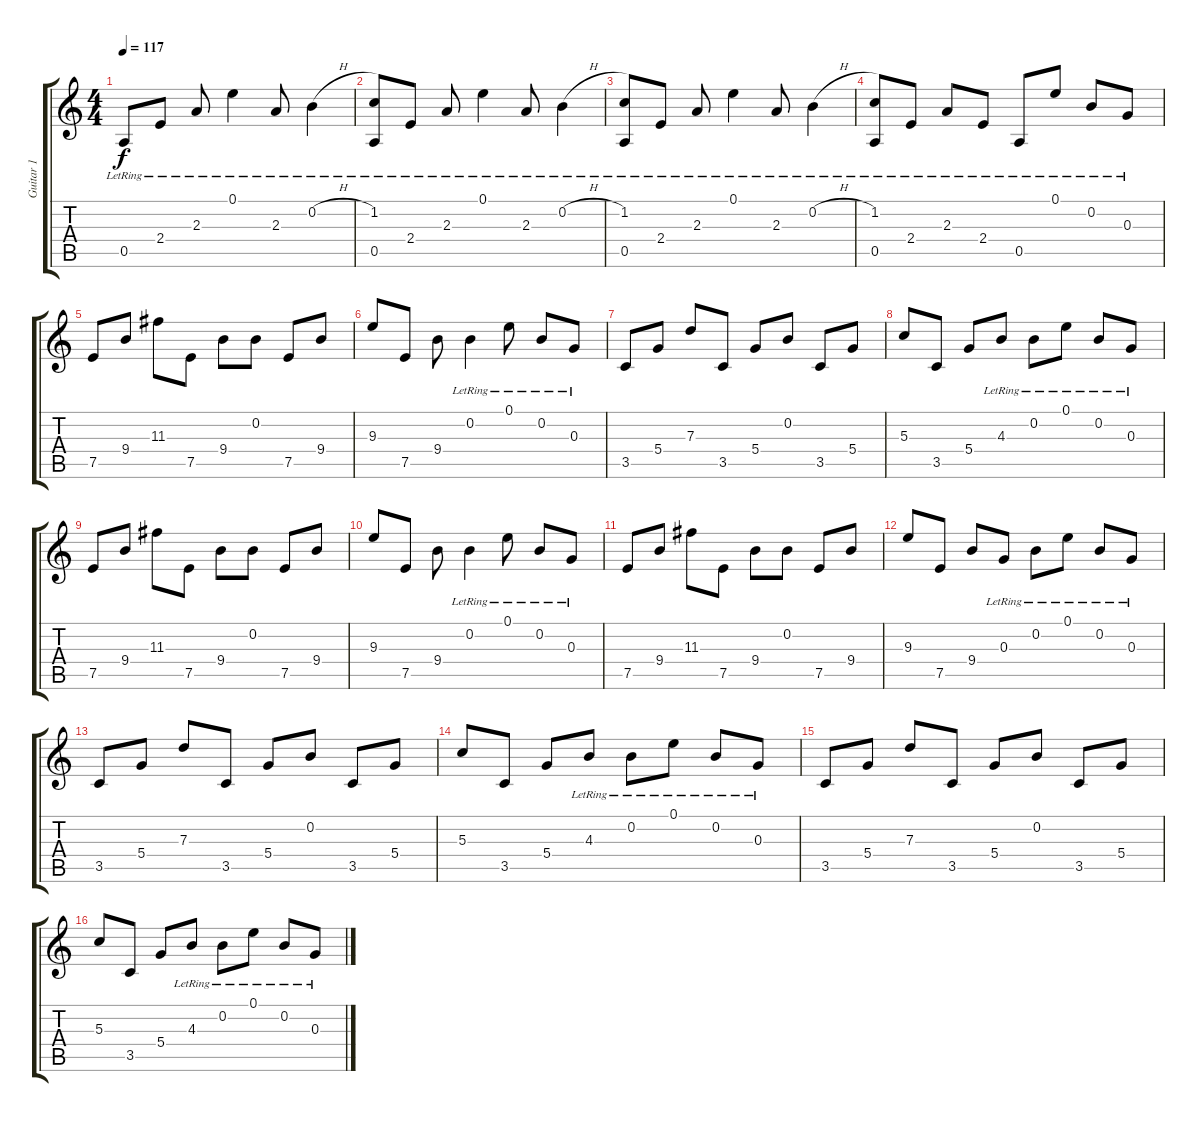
\track ("Guitar 1" "Guitar 1") {instrument electricguitarclean}
\staff {score tabs}
\tuning (E4 B3 G3 D3 A2 E2) {hide}
\ts (4 4)
\tempo 117
\clef g2
\ks c
0.5{lr}.8{dy f} 2.4{lr}.8 2.3{lr}.8 0.1{lr}.4 2.3{lr}.8 0.2{h lr}.4 |
(1.2{lr} 0.5{lr}).8 2.4{lr}.8 2.3{lr}.8 0.1{lr}.4 2.3{lr}.8 0.2{h lr}.4 |
(1.2{lr} 0.5{lr}).8 2.4{lr}.8 2.3{lr}.8 0.1{lr}.4 2.3{lr}.8 0.2{h lr}.4 |
(1.2 0.5{lr}).8 2.4{lr}.8 2.3{lr}.8 2.4{lr}.8 0.5{lr}.8 0.1{lr}.8 0.2{lr}.8 0.3{lr}.8 |
7.5.8 9.4.8 11.3.8 7.5.8 9.4.8 0.2.8 7.5.8 9.4.8 |
9.3.8 7.5.8 9.4.8 0.2{lr}.4 0.1{lr}.8 0.2{lr}.8 0.3{lr}.8 |
3.5.8 5.4.8 7.3.8 3.5.8 5.4.8 0.2.8 3.5.8 5.4.8 |
5.3.8 3.5.8 5.4.8 4.3{lr}.8 0.2{lr}.8 0.1{lr}.8 0.2{lr}.8 0.3{lr}.8 |
7.5.8 9.4.8 11.3.8 7.5.8 9.4.8 0.2.8 7.5.8 9.4.8 |
9.3.8 7.5.8 9.4.8 0.2{lr}.4 0.1{lr}.8 0.2{lr}.8 0.3{lr}.8 |
7.5.8 9.4.8 11.3.8 7.5.8 9.4.8 0.2.8 7.5.8 9.4.8 |
9.3.8 7.5.8 9.4.8 0.3{lr}.8 0.2{lr}.8 0.1{lr}.8 0.2{lr}.8 0.3{lr}.8 |
3.5.8 5.4.8 7.3.8 3.5.8 5.4.8 0.2.8 3.5.8 5.4.8 |
5.3.8 3.5.8 5.4.8 4.3{lr}.8 0.2{lr}.8 0.1{lr}.8 0.2{lr}.8 0.3{lr}.8 |
3.5.8 5.4.8 7.3.8 3.5.8 5.4.8 0.2.8 3.5.8 5.4.8 |
5.3.8 3.5.8 5.4.8 4.3{lr}.8 0.2{lr}.8 0.1{lr}.8 0.2{lr}.8 0.3{lr}.8
